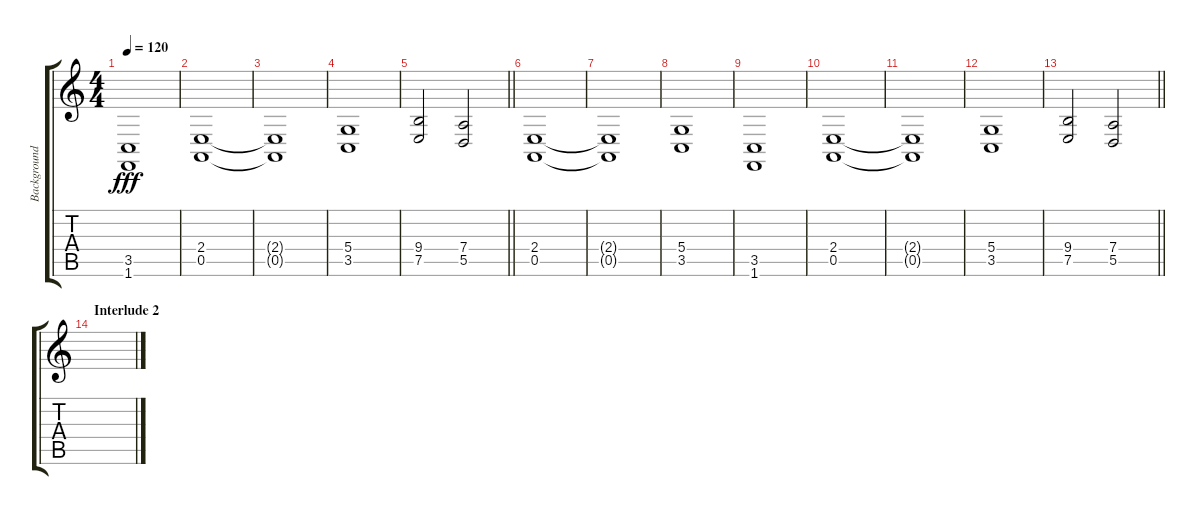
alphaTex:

\track ("Background" "Background") {instrument fx6goblins}
\staff {score tabs}
\tuning (E4 B3 G3 D3 A2 E2) {hide}
\ts (4 4)
\tempo 120
\clef g2
\ks c
(3.5 1.6).1{dy fff} |
(2.4 0.5).1 |
(2.4{t} 0.5{t}).1 |
(5.4 3.5).1 |
\barLineRight lightlight
(9.4 7.5).2 (7.4 5.5).2 |
(2.4 0.5).1 |
(2.4{t} 0.5{t}).1 |
(5.4 3.5).1 |
(3.5 1.6).1 |
(2.4 0.5).1 |
(2.4{t} 0.5{t}).1 |
(5.4 3.5).1 |
\barLineRight lightlight
(9.4 7.5).2 (7.4 5.5).2 |
\section ("" "Interlude 2")
